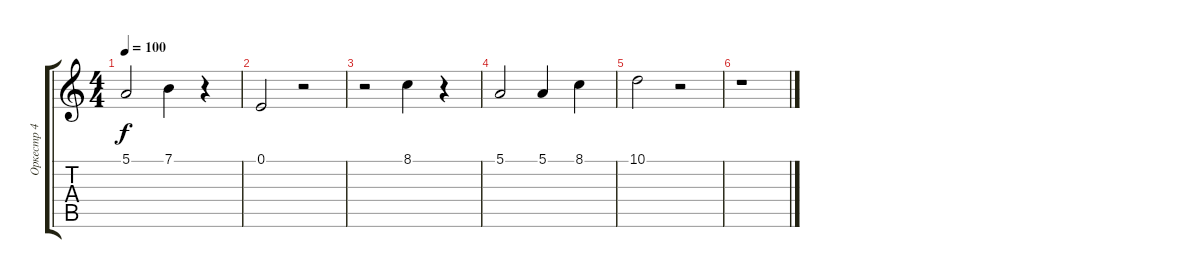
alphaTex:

\track ("Оркестр 4" "Оркестр 4") {instrument frenchhorn}
\staff {score tabs}
\tuning (E4 B3 G3 D3 A2 E2) {hide}
\ts (4 4)
\tempo 100
\clef g2
\ks c
5.1.2{dy f} 7.1.4 r.4 |
0.1.2 r.2 |
r.2 8.1.4 r.4 |
5.1.2 5.1.4 8.1.4 |
10.1.2 r.2 |
r.1
